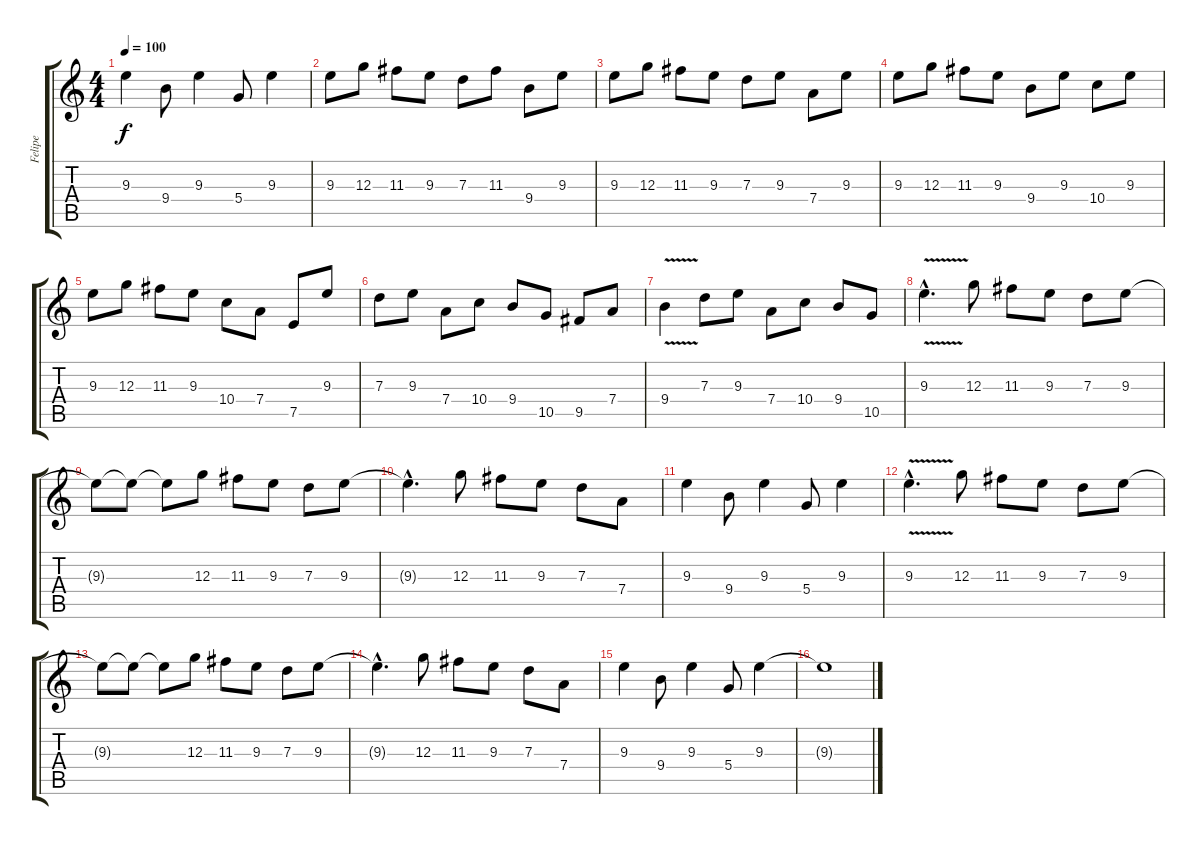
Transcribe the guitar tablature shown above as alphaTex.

\track ("Felipe" "Felipe") {instrument distortionguitar}
\staff {score tabs}
\tuning (E4 B3 G3 D3 A2 E2) {hide}
\ts (4 4)
\tempo 100
\clef g2
\ks c
9.3.4{dy f} 9.4.8 9.3.4 5.4.8 9.3.4 |
9.3.8 12.3.8 11.3.8 9.3.8 7.3.8 11.3.8 9.4.8 9.3.8 |
9.3.8 12.3.8 11.3.8 9.3.8 7.3.8 9.3.8 7.4.8 9.3.8 |
9.3.8 12.3.8 11.3.8 9.3.8 9.4.8 9.3.8 10.4.8 9.3.8 |
9.3.8 12.3.8 11.3.8 9.3.8 10.4.8 7.4.8 7.5.8 9.3.8 |
7.3.8 9.3.8 7.4.8 10.4.8 9.4.8 10.5.8 9.5.8 7.4.8 |
9.4{v}.4 7.3.8 9.3.8 7.4.8 10.4.8 9.4.8 10.5.8 |
9.3{v hac}.4{d} 12.3.8 11.3.8 9.3.8 7.3.8 9.3.8 |
9.3{t}.8 9.3{t}.8 9.3{t}.8 12.3.8 11.3.8 9.3.8 7.3.8 9.3.8 |
9.3{hac t}.4{d} 12.3.8 11.3.8 9.3.8 7.3.8 7.4.8 |
9.3.4 9.4.8 9.3.4 5.4.8 9.3.4 |
9.3{v hac}.4{d} 12.3.8 11.3.8 9.3.8 7.3.8 9.3.8 |
9.3{t}.8 9.3{t}.8 9.3{t}.8 12.3.8 11.3.8 9.3.8 7.3.8 9.3.8 |
9.3{hac t}.4{d} 12.3.8 11.3.8 9.3.8 7.3.8 7.4.8 |
9.3.4 9.4.8 9.3.4 5.4.8 9.3.4 |
9.3{t}.1
